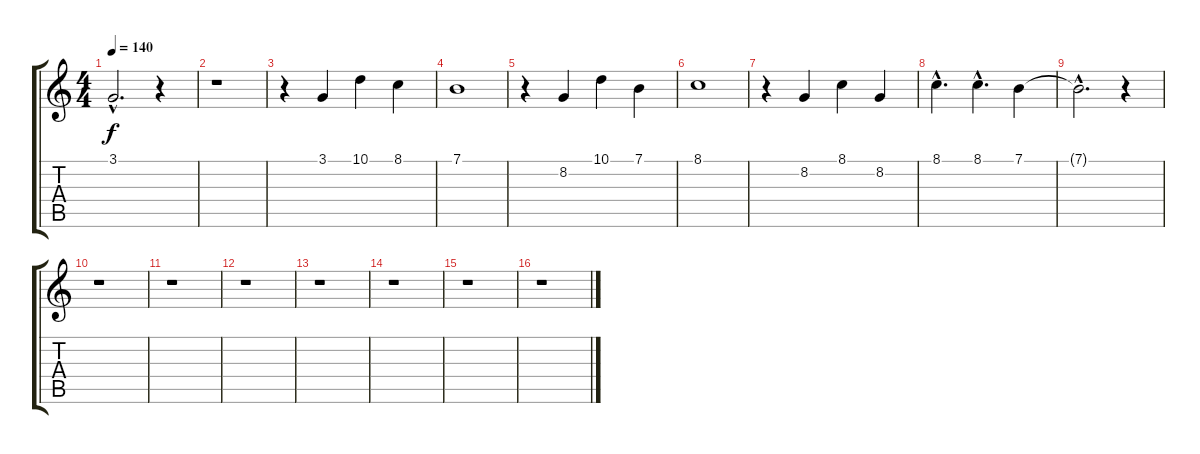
\track "" {instrument fx5brightness}
\staff {score tabs}
\tuning (E4 B3 G3 D3 A2 E2) {hide}
\ts (4 4)
\tempo 140
\clef g2
\ks c
3.1{hac t}.2{d dy f} r.4 |
r.1 |
r.4 3.1.4 10.1.4 8.1.4 |
7.1.1 |
r.4 8.2.4 10.1.4 7.1.4 |
8.1.1 |
r.4 8.2.4 8.1.4 8.2.4 |
8.1{hac}.4{d} 8.1{hac}.4{d} 7.1.4 |
7.1{hac t}.2{d} r.4 |
r.1 |
r.1 |
r.1 |
r.1 |
r.1 |
r.1 |
r.1
